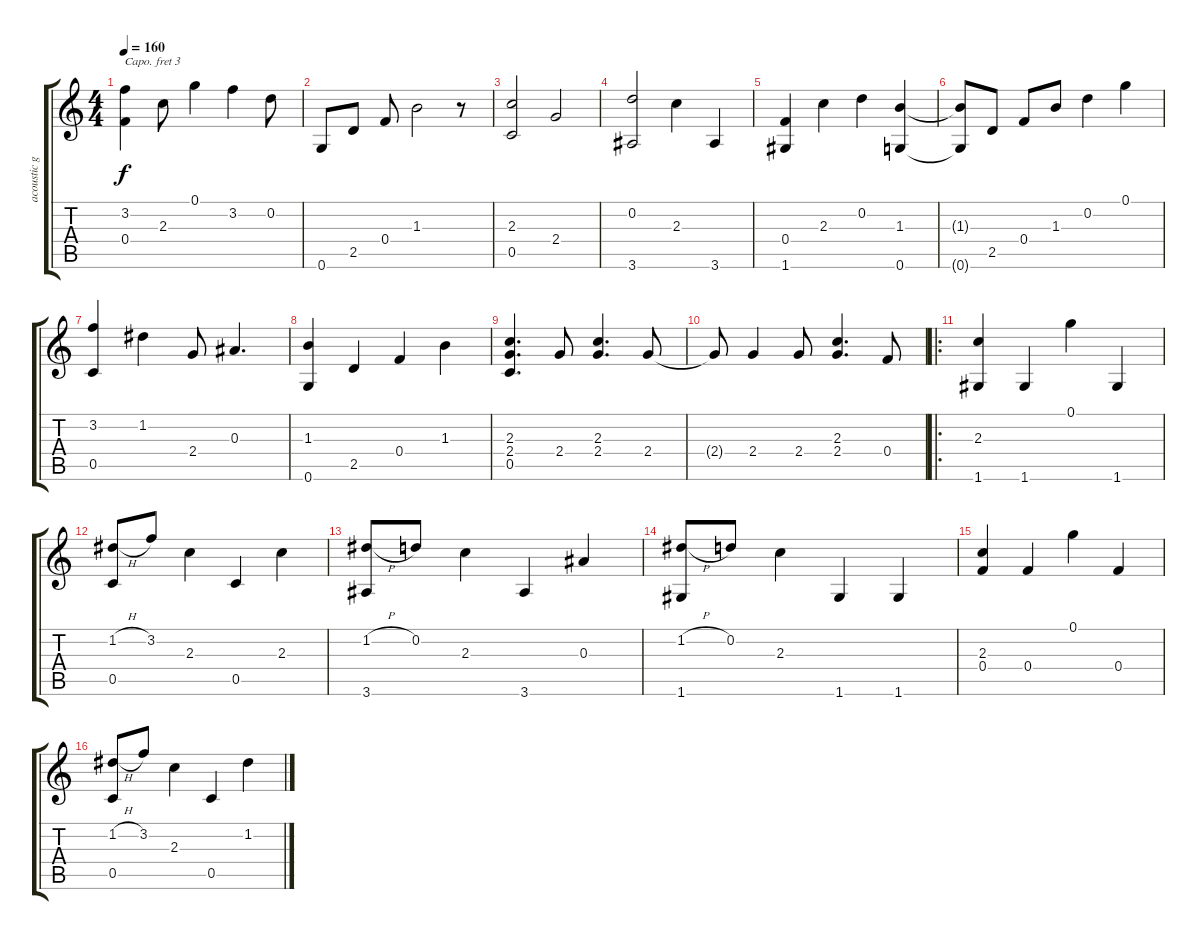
\track ("acoustic guitar" "acoustic g") {instrument acousticguitarsteel}
\staff {score tabs}
\capo 3
\tuning (E4 B3 G3 D3 A2 E2) {hide}
\ts (4 4)
\tempo 160
\clef g2
\ks c
(3.2 0.4).4{dy f} 2.3.8 0.1.4 3.2.4 0.2.8 |
0.6.8 2.5.8 0.4.8 1.3.2 r.8 |
(2.3 0.5).2 2.4.2 |
(0.2 3.6).2 2.3.4 3.6.4 |
(0.4 1.6).4 2.3.4 0.2.4 (1.3 0.6).4 |
(1.3{t} 0.6{t}).8 2.5.8 0.4.8 1.3.8 0.2.4 0.1.4 |
(3.2 0.5).4 1.2.4 2.4.8 0.3.4{d} |
(1.3 0.6).4 2.5.4 0.4.4 1.3.4 |
(2.3 2.4 0.5).4{d} 2.4.8 (2.3 2.4).4{d} 2.4.8 |
2.4{t}.8 2.4.4 2.4.8 (2.3 2.4).4{d} 0.4.8 |
\ro
(2.3 1.6).4 1.6.4 0.1.4 1.6.4 |
(1.2{h} 0.5).8 3.2.8 2.3.4 0.5.4 2.3.4 |
(1.2{h} 3.6).8 0.2.8 2.3.4 3.6.4 0.3.4 |
(1.2{h} 1.6).8 0.2.8 2.3.4 1.6.4 1.6.4 |
(2.3 0.4).4 0.4.4 0.1.4 0.4.4 |
(1.2{h} 0.5).8 3.2.8 2.3.4 0.5.4 1.2.4
